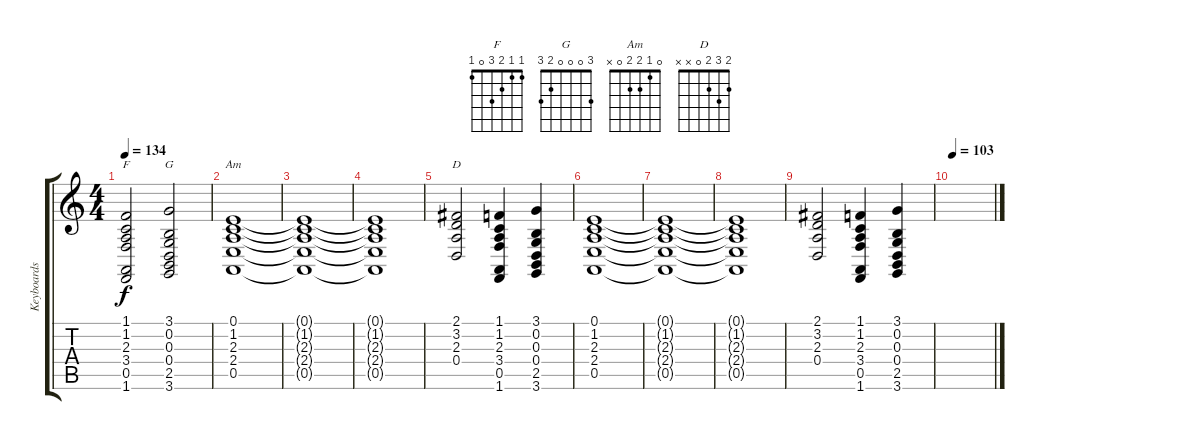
\track ("Keyboards" "Keyboards") {instrument choiraahs}
\staff {score tabs}
\tuning (E4 B3 G3 D3 A2 E2) {hide}
\chord ("F" 1 1 2 3 0 1)
\chord ("G" 3 0 0 0 2 3)
\chord ("Am" 0 1 2 2 0 x)
\chord ("D" 2 3 2 0 x x)
\ts (4 4)
\tempo 134
\clef g2
\ks c
(1.1 1.2 2.3 3.4 0.5 1.6).2{ch "F" dy f} (3.1 0.2 0.3 0.4 2.5 3.6).2{ch "G"} |
(0.1 1.2 2.3 2.4 0.5).1{ch "Am"} |
(0.1{t} 1.2{t} 2.3{t} 2.4{t} 0.5{t}).1 |
(0.1{t} 1.2{t} 2.3{t} 2.4{t} 0.5{t}).1 |
(2.1 3.2 2.3 0.4).2{ch "D"} (1.1 1.2 2.3 3.4 0.5 1.6).4 (3.1 0.2 0.3 0.4 2.5 3.6).4 |
(0.1 1.2 2.3 2.4 0.5).1 |
(0.1{t} 1.2{t} 2.3{t} 2.4{t} 0.5{t}).1 |
(0.1{t} 1.2{t} 2.3{t} 2.4{t} 0.5{t}).1 |
(2.1 3.2 2.3 0.4).2 (1.1 1.2 2.3 3.4 0.5 1.6).4 (3.1 0.2 0.3 0.4 2.5 3.6).4 |
\tempo 103
